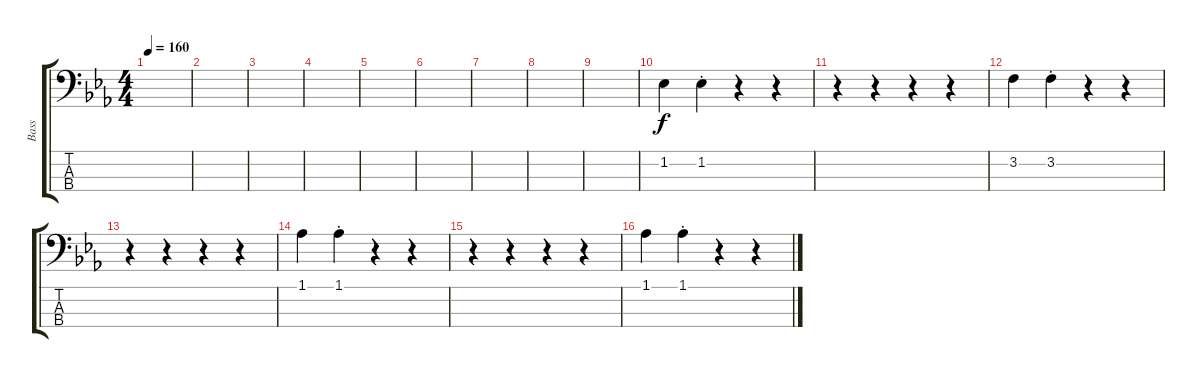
\track ("Bass" "Bass") {instrument electricbassfinger}
\staff {score tabs}
\tuning (G2 D2 A1 E1) {hide}
\ts (4 4)
\tempo 160
\clef f4
\ks eb
|
|
|
|
|
|
|
|
|
1.2.4 1.2{st}.4 r.4 r.4 |
r.4 r.4 r.4 r.4 |
3.2.4 3.2{st}.4 r.4 r.4 |
r.4 r.4 r.4 r.4 |
1.1.4 1.1{st}.4 r.4 r.4 |
r.4 r.4 r.4 r.4 |
1.1.4 1.1{st}.4 r.4 r.4
